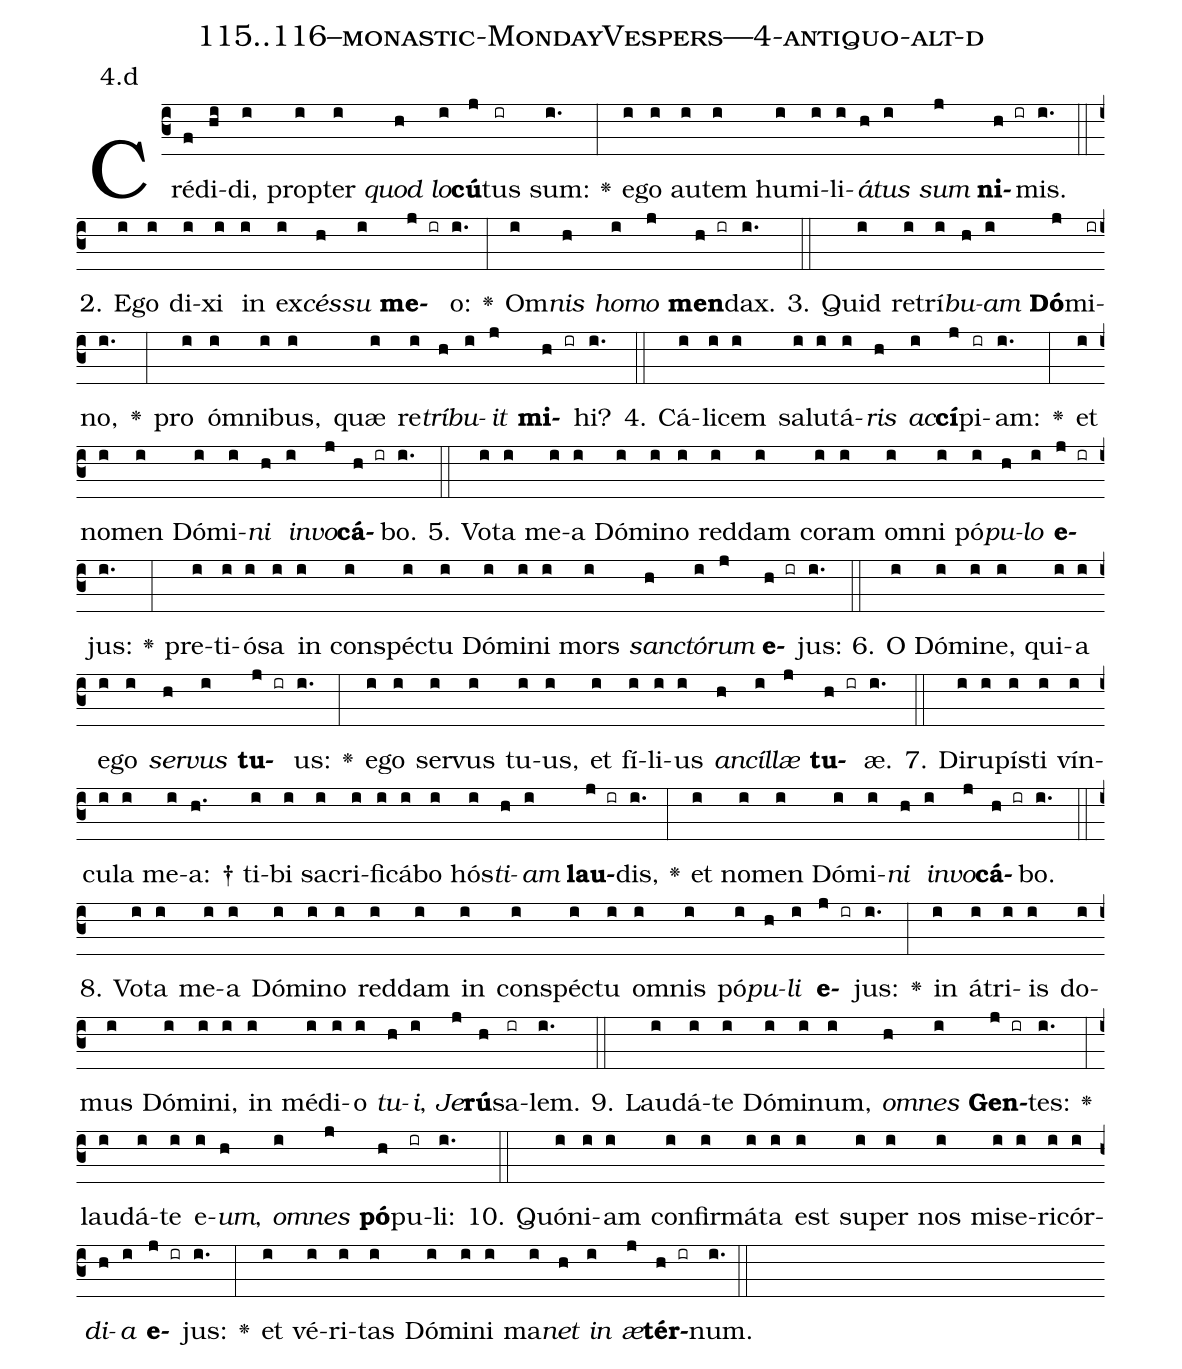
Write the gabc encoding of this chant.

name: 115..116--monastic-MondayVespers---4-antiquo-alt-d;
annotation: 4.d;
%%
(c3)Cré(f)di(hi)di,(i) prop(i)ter(i) <i>quod</i>(h) <i>lo</i>(i)<b>cú</b>(j)tus(ir) sum:(i.) <v>\greheightstar</v>(:) e(i)go(i) au(i)tem(i) hu(i)mi(i)li(i)<i>á</i>(h)<i>tus</i>(i) <i>sum</i>(j) <b>ni</b>(h ir)mis.(i.) (::)
2. E(i)go(i) di(i)xi(i) in(i) ex(i)<i>cés</i>(h)<i>su</i>(i) <b>me</b>(j ir)o:(i.) <v>\greheightstar</v>(:) Om(i)<i>nis</i>(h) <i>ho</i>(i)<i>mo</i>(j) <b>men</b>(h ir)dax.(i.) (::)
3. Quid(i) re(i)trí(i)<i>bu</i>(h)<i>am</i>(i) <b>Dó</b>(j)mi(ir)no,(i.) <v>\greheightstar</v>(:) pro(i) óm(i)ni(i)bus,(i) quæ(i) re(i)<i>trí</i>(h)<i>bu</i>(i)<i>it</i>(j) <b>mi</b>(h ir)hi?(i.) (::)
4. Cá(i)li(i)cem(i) sa(i)lu(i)tá(i)<i>ris</i>(h) <i>ac</i>(i)<b>cí</b>(j)pi(ir)am:(i.) <v>\greheightstar</v>(:) et(i) no(i)men(i) Dó(i)mi(i)<i>ni</i>(h) <i>in</i>(i)<i>vo</i>(j)<b>cá</b>(h ir)bo.(i.) (::)
5. Vo(i)ta(i) me(i)a(i) Dó(i)mi(i)no(i) red(i)dam(i) co(i)ram(i) om(i)ni(i) pó(i)<i>pu</i>(h)<i>lo</i>(i) <b>e</b>(j ir)jus:(i.) <v>\greheightstar</v>(:) pre(i)ti(i)ó(i)sa(i) in(i) con(i)spéc(i)tu(i) Dó(i)mi(i)ni(i) mors(i) <i>sanc</i>(h)<i>tó</i>(i)<i>rum</i>(j) <b>e</b>(h ir)jus:(i.) (::)
6. O(i) Dó(i)mi(i)ne,(i) qui(i)a(i) e(i)go(i) <i>ser</i>(h)<i>vus</i>(i) <b>tu</b>(j ir)us:(i.) <v>\greheightstar</v>(:) e(i)go(i) ser(i)vus(i) tu(i)us,(i) et(i) fí(i)li(i)us(i) <i>an</i>(h)<i>cíl</i>(i)<i>læ</i>(j) <b>tu</b>(h ir)æ.(i.) (::)
7. Di(i)ru(i)pís(i)ti(i) vín(i)cu(i)la(i) me(i)a: †(h.) ti(i)bi(i) sa(i)cri(i)fi(i)cá(i)bo(i) hós(i)<i>ti</i>(h)<i>am</i>(i) <b>lau</b>(j ir)dis,(i.) <v>\greheightstar</v>(:) et(i) no(i)men(i) Dó(i)mi(i)<i>ni</i>(h) <i>in</i>(i)<i>vo</i>(j)<b>cá</b>(h ir)bo.(i.) (::)
8. Vo(i)ta(i) me(i)a(i) Dó(i)mi(i)no(i) red(i)dam(i) in(i) con(i)spéc(i)tu(i) om(i)nis(i) pó(i)<i>pu</i>(h)<i>li</i>(i) <b>e</b>(j ir)jus:(i.) <v>\greheightstar</v>(:) in(i) á(i)tri(i)is(i) do(i)mus(i) Dó(i)mi(i)ni,(i) in(i) mé(i)di(i)o(i) <i>tu</i>(h)<i>i</i>,(i) <i>Je</i>(j)<b>rú</b>(h)sa(ir)lem.(i.) (::)
9. Lau(i)dá(i)te(i) Dó(i)mi(i)num,(i) <i>om</i>(h)<i>nes</i>(i) <b>Gen</b>(j ir)tes:(i.) <v>\greheightstar</v>(:) lau(i)dá(i)te(i) e(i)<i>um</i>,(h) <i>om</i>(i)<i>nes</i>(j) <b>pó</b>(h)pu(ir)li:(i.) (::)
10. Quón(i)i(i)am(i) con(i)fir(i)má(i)ta(i) est(i) su(i)per(i) nos(i) mi(i)se(i)ri(i)cór(i)<i>di</i>(h)<i>a</i>(i) <b>e</b>(j ir)jus:(i.) <v>\greheightstar</v>(:) et(i) vé(i)ri(i)tas(i) Dó(i)mi(i)ni(i) ma(i)<i>net</i>(h) <i>in</i>(i) <i>æ</i>(j)<b>tér</b>(h ir)num.(i.) (::)
